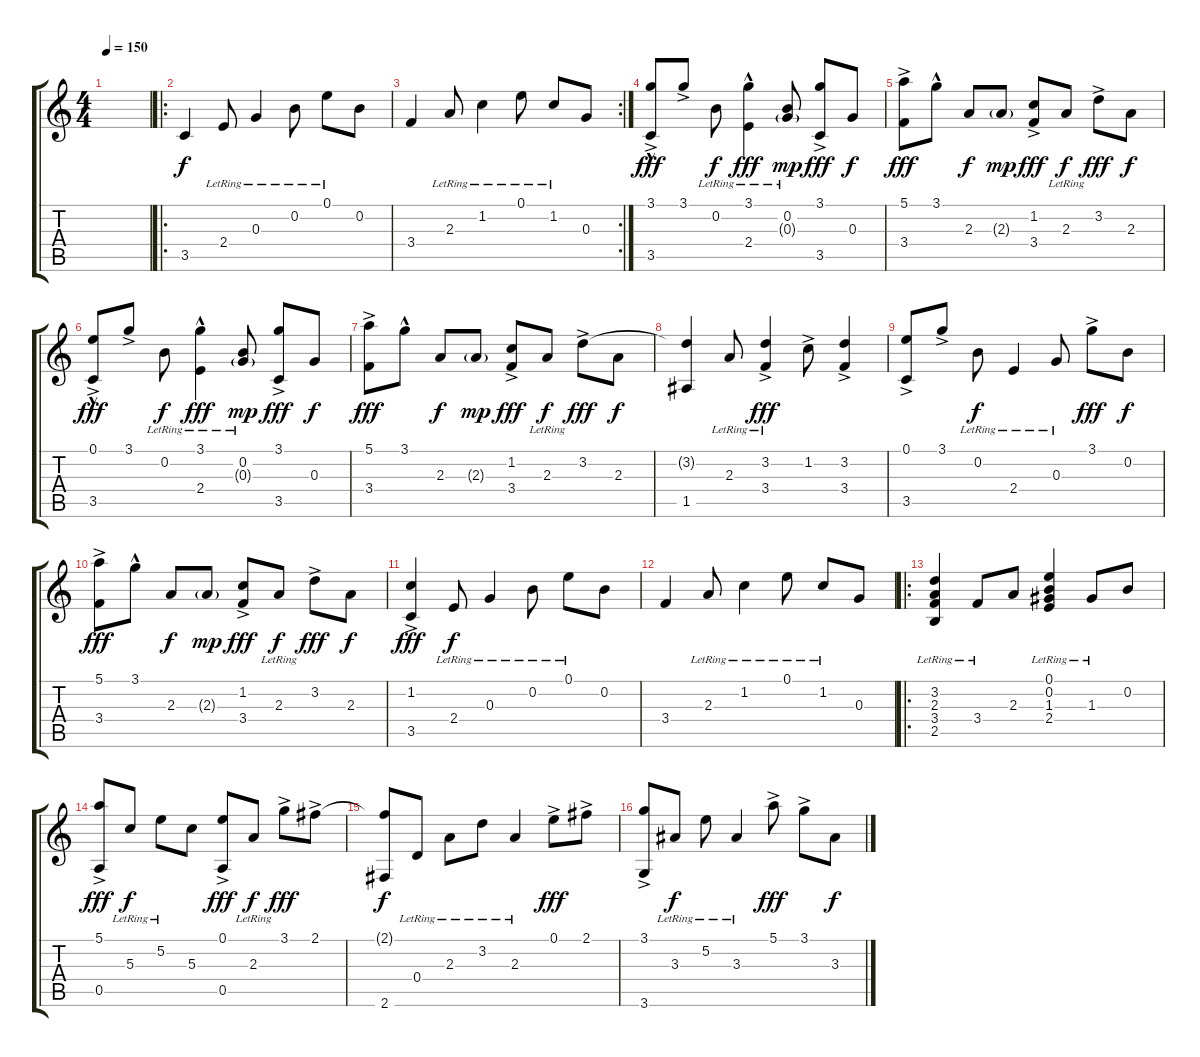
\track "" {instrument acousticguitarsteel}
\staff {score tabs}
\tuning (E4 B3 G3 D3 A2 E2) {hide}
\ts (4 4)
\tempo 150
\clef g2
\ks c
|
\ro
3.5.4 2.4{lr}.8 0.3{lr}.4 0.2{lr}.8 0.1{lr}.8 0.2.8 |
\rc 2
3.4.4 2.3{lr}.8 1.2{lr}.4 0.1{lr}.8 1.2{lr}.8 0.3.8 |
(3.1{ac} 3.5{hac}).8{dy fff} 3.1{ac}.8 0.2{lr}.8{dy f} (3.1{hac} 2.4{lr}).4{dy fff} (0.2{lr} 0.3{g lr}).8{dy mp} (3.1{ac} 3.5).8{dy fff} 0.3.8{dy f} |
(5.1{ac} 3.4).8{dy fff} 3.1{hac}.8 2.3.8{dy f} 2.3{g}.8{dy mp} (1.2{ac} 3.4).8{dy fff} 2.3{lr}.8{dy f} 3.2{ac}.8{dy fff} 2.3.8{dy f} |
(0.1{ac} 3.5{hac}).8{dy fff} 3.1{ac}.8 0.2{lr}.8{dy f} (3.1{hac} 2.4{lr}).4{dy fff} (0.2{lr} 0.3{g lr}).8{dy mp} (3.1{ac} 3.5).8{dy fff} 0.3.8{dy f} |
(5.1{ac} 3.4).8{dy fff} 3.1{hac}.8 2.3.8{dy f} 2.3{g}.8{dy mp} (1.2{ac} 3.4).8{dy fff} 2.3{lr}.8{dy f} 3.2{ac}.8{dy fff} 2.3.8{dy f} |
(3.2{t} 1.5).4 2.3{lr}.8 (3.2{ac} 3.4{lr}).4{dy fff} 1.2{ac}.8 (3.2{ac} 3.4).4 |
(0.1{ac} 3.5).8 3.1{ac}.8 0.2{lr}.8{dy f} 2.4{lr}.4 0.3{lr}.8 3.1{ac}.8{dy fff} 0.2.8{dy f} |
(5.1{ac} 3.4).8{dy fff} 3.1{hac}.8 2.3.8{dy f} 2.3{g}.8{dy mp} (1.2{ac} 3.4).8{dy fff} 2.3{lr}.8{dy f} 3.2{ac}.8{dy fff} 2.3.8{dy f} |
(1.2{ac} 3.5).4{dy fff} 2.4{lr}.8{dy f} 0.3{lr}.4 0.2{lr}.8 0.1{lr}.8 0.2.8 |
3.4.4 2.3{lr}.8 1.2{lr}.4 0.1{lr}.8 1.2{lr}.8 0.3.8 |
\ro
(3.2{lr} 2.3{lr} 3.4 2.5).4 3.4{lr}.8 2.3.8 (0.1{lr} 0.2{lr} 1.3{lr} 2.4).4 1.3{lr}.8 0.2.8 |
(5.1{ac} 0.5).8{dy fff} 5.3{lr}.8{dy f} 5.2{lr}.8 5.3.8 (0.1{ac} 0.5).8{dy fff} 2.3{lr}.8{dy f} 3.1{ac}.8{dy fff} 2.1{ac}.8 |
(2.1{t} 2.6).8{dy f} 0.4{lr}.8 2.3{lr}.8 3.2{lr}.8 2.3{lr}.4 0.1{ac}.8{dy fff} 2.1{ac}.8 |
(3.1{ac} 3.6).8 3.3{lr}.8{dy f} 5.2{lr}.8 3.3{lr}.4 5.1{ac}.8{dy fff} 3.1{ac}.8 3.3.8{dy f}
